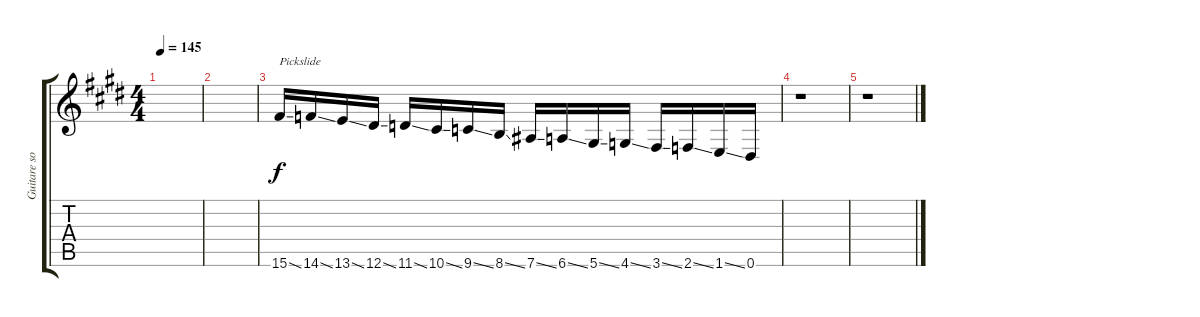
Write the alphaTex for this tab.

\track ("Guitare solo" "Guitare so") {instrument distortionguitar}
\staff {score tabs}
\tuning (Eb4 Bb3 Gb3 Db3 Ab2 Eb2) {hide}
\ts (4 4)
\tempo 145
\clef g2
\ks e
|
|
15.6{ss}.16{txt "Pickslide" instrument guitarfretnoise} 14.6{ss}.16 13.6{ss}.16 12.6{ss}.16 11.6{ss}.16 10.6{ss}.16 9.6{ss}.16 8.6{ss}.16 7.6{ss}.16 6.6{ss}.16 5.6{ss}.16 4.6{ss}.16 3.6{ss}.16 2.6{ss}.16 1.6{ss}.16 0.6.16 |
r.1 |
r.1
